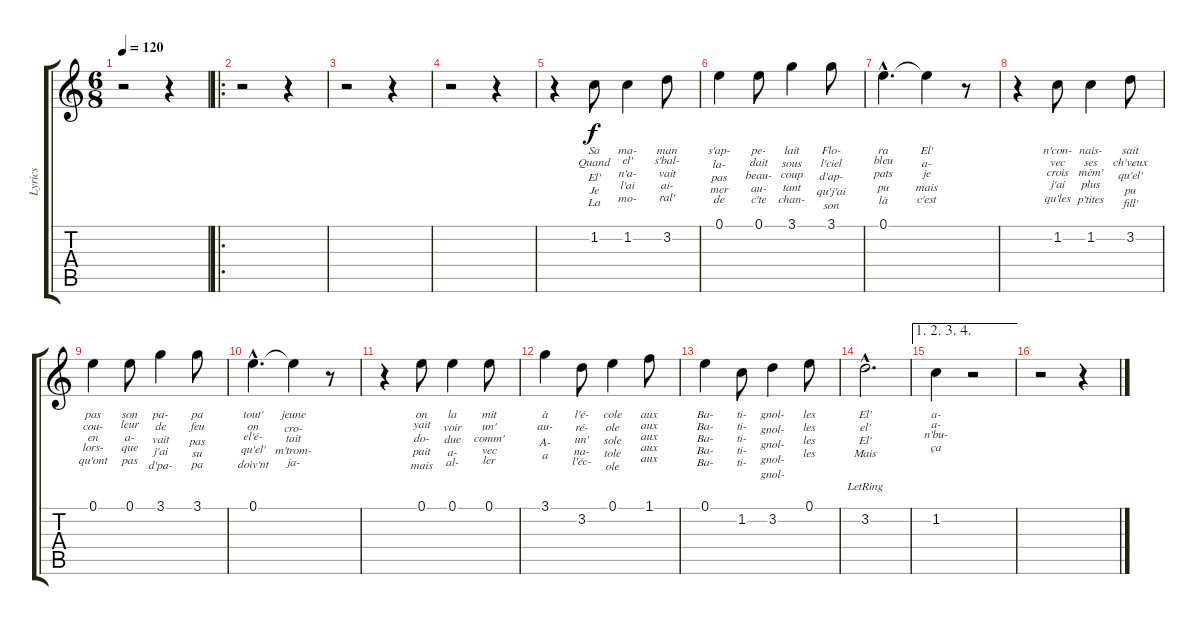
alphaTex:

\track ("Lyrics" "Lyrics") {instrument acousticguitarnylon}
\staff {score tabs}
\tuning (E4 B3 G3 D3 A2 E2) {hide}
\ts (6 8)
\tempo 120
\clef g2
\ks c
r.2{dy f instrument acousticguitarnylon} r.4 |
\ro
r.2 r.4 |
r.2 r.4 |
r.2 r.4 |
r.4 1.2.8{lyrics (0 "Sa") lyrics (1 "Quand") lyrics (2 "El'") lyrics (3 "Je") lyrics (4 "La")} 1.2.4{lyrics (0 "ma-") lyrics (1 "el'") lyrics (2 "n'a-") lyrics (3 "l'ai") lyrics (4 "mo-")} 3.2.8{lyrics (0 "man") lyrics (1 "s'bal-") lyrics (2 "vait") lyrics (3 "ai-") lyrics (4 "ral'")} |
0.1.4{lyrics (0 "s'ap-") lyrics (1 "la-") lyrics (2 "pas") lyrics (3 "mer") lyrics (4 "de")} 0.1.8{lyrics (0 "pe-") lyrics (1 "dait") lyrics (2 "beau-") lyrics (3 "au-") lyrics (4 "c'te")} 3.1.4{lyrics (0 "lait") lyrics (1 "sous") lyrics (2 "coup") lyrics (3 "tant") lyrics (4 "chan-")} 3.1.8{lyrics (0 "Flo-") lyrics (1 "l'ciel") lyrics (2 "d'ap-") lyrics (3 "qu'j'ai") lyrics (4 "son")} |
0.1{hac}.4{d lyrics (0 "ra") lyrics (1 "bleu") lyrics (2 "pats") lyrics (3 "pu") lyrics (4 "là")} 0.1{t}.4{lyrics (0 "El'") lyrics (1 "a-") lyrics (2 "je") lyrics (3 "mais") lyrics (4 "c'est")} r.8 |
r.4 1.2.8{lyrics (0 "n'con-") lyrics (1 "vec") lyrics (2 "crois") lyrics (3 "j'ai") lyrics (4 "qu'les")} 1.2.4{lyrics (0 "nais-") lyrics (1 "ses") lyrics (2 "mèm'") lyrics (3 "plus") lyrics (4 "p'tites")} 3.2.8{lyrics (0 "sait") lyrics (1 "ch'veux") lyrics (2 "qu'el'") lyrics (3 "pu") lyrics (4 "fill'")} |
0.1.4{lyrics (0 "pas") lyrics (1 "cou-") lyrics (2 "en") lyrics (3 "lors-") lyrics (4 "qu'ont")} 0.1.8{lyrics (0 "son") lyrics (1 "leur") lyrics (2 "a-") lyrics (3 "que") lyrics (4 "pas")} 3.1.4{lyrics (0 "pa-") lyrics (1 "de") lyrics (2 "vait") lyrics (3 "j'ai") lyrics (4 "d'pa-")} 3.1.8{lyrics (0 "pa") lyrics (1 "feu") lyrics (2 "pas") lyrics (3 "su") lyrics (4 "pa")} |
0.1{hac}.4{d lyrics (0 "tout'") lyrics (1 "on") lyrics (2 "el'é-") lyrics (3 "qu'el'") lyrics (4 "doiv'nt")} 0.1{t}.4{lyrics (0 "jeune") lyrics (1 "cro-") lyrics (2 "tait") lyrics (3 "m'trom-") lyrics (4 "ja-")} r.8 |
r.4 0.1.8{lyrics (0 "on") lyrics (1 "yait") lyrics (2 "do-") lyrics (3 "pait") lyrics (4 "mais")} 0.1.4{lyrics (0 "la") lyrics (1 "voir") lyrics (2 "due") lyrics (3 "a-") lyrics (4 "al-")} 0.1.8{lyrics (0 "mit") lyrics (1 "un'") lyrics (2 "comm'") lyrics (3 "vec") lyrics (4 "ler")} |
3.1.4{lyrics (0 "à") lyrics (1 "au-") lyrics (2 "") lyrics (3 "A-") lyrics (4 "a")} 3.2.8{lyrics (0 "l'é-") lyrics (1 "ré-") lyrics (2 "un'") lyrics (3 "na-") lyrics (4 "l'éc-")} 0.1.4{lyrics (0 "cole") lyrics (1 "ole") lyrics (2 "sole") lyrics (3 "tole") lyrics (4 "ole")} 1.1.8{lyrics (0 "aux") lyrics (1 "aux") lyrics (2 "aux") lyrics (3 "aux") lyrics (4 "aux")} |
0.1.4{lyrics (0 "Ba-") lyrics (1 "Ba-") lyrics (2 "Ba-") lyrics (3 "Ba-") lyrics (4 "Ba-")} 1.2.8{lyrics (0 "ti-") lyrics (1 "ti-") lyrics (2 "ti-") lyrics (3 "ti-") lyrics (4 "ti-")} 3.2.4{lyrics (0 "gnol-") lyrics (1 "gnol-") lyrics (2 "gnol-") lyrics (3 "gnol-") lyrics (4 "gnol-")} 0.1.8{lyrics (0 "les") lyrics (1 "les") lyrics (2 "les") lyrics (3 "les") lyrics (4 "")} |
3.2{hac lr}.2{d lyrics (0 "El'") lyrics (1 "el'") lyrics (2 "El'") lyrics (3 "Mais") lyrics (4 "")} |
\ae (1 2 3 4)
1.2.4{lyrics (0 "a-") lyrics (1 "a-") lyrics (2 "n'bu-") lyrics (3 "ça") lyrics (4 "")} r.2 |
r.2 r.4
